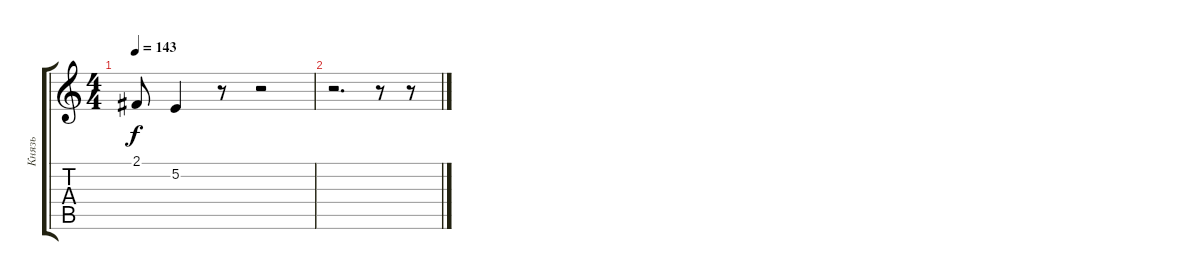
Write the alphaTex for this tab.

\track ("Князь" "Князь") {instrument lead6voice}
\staff {score tabs}
\tuning (E4 B3 G3 D3 A2 E2) {hide}
\ts (4 4)
\section ("" " ")
\tempo 143
\clef g2
\ks c
2.1.8{dy f} 5.2.4 r.8 r.2 |
r.2{d} r.8 r.8
